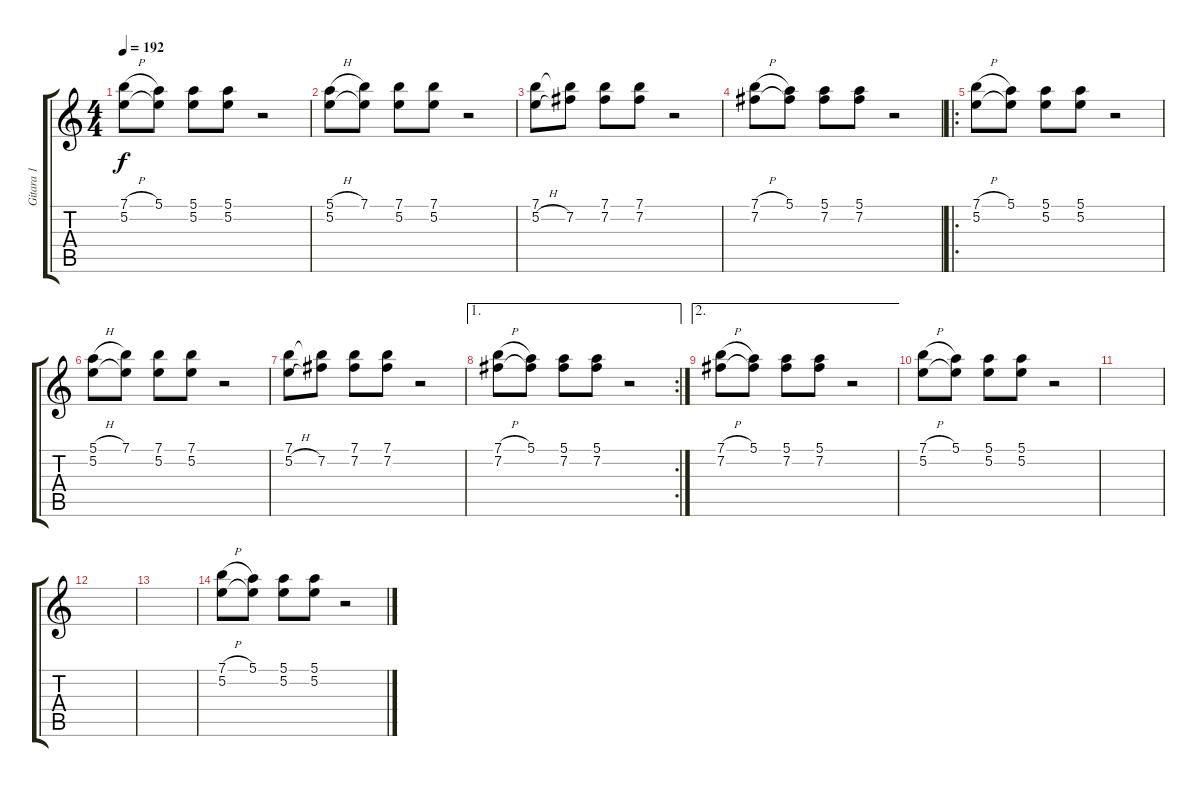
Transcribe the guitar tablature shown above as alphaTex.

\track ("Gitara 1" "Gitara 1") {instrument distortionguitar}
\staff {score tabs}
\tuning (E4 B3 G3 D3 A2 E2) {hide}
\ts (4 4)
\tempo 192
\clef g2
\ks c
(7.1{h} 5.2).8{dy f instrument distortionguitar} (5.1 5.2{t}).8 (5.1 5.2).8 (5.1 5.2).8 r.2 |
(5.1{h} 5.2).8 (7.1 5.2{t}).8 (7.1 5.2).8 (7.1 5.2).8 r.2 |
(7.1 5.2{h}).8 (7.1{t} 7.2).8 (7.1 7.2).8 (7.1 7.2).8 r.2 |
(7.1{h} 7.2).8 (5.1 7.2{t}).8 (5.1 7.2).8 (5.1 7.2).8 r.2 |
\ro
(7.1{h} 5.2).8 (5.1 5.2{t}).8 (5.1 5.2).8 (5.1 5.2).8 r.2 |
(5.1{h} 5.2).8 (7.1 5.2{t}).8 (7.1 5.2).8 (7.1 5.2).8 r.2 |
(7.1 5.2{h}).8 (7.1{t} 7.2).8 (7.1 7.2).8 (7.1 7.2).8 r.2 |
\ae 1
\rc 2
(7.1{h} 7.2).8 (5.1 7.2{t}).8 (5.1 7.2).8 (5.1 7.2).8 r.2 |
\ae 2
(7.1{h} 7.2).8 (5.1 7.2{t}).8 (5.1 7.2).8 (5.1 7.2).8 r.2 |
(7.1{h} 5.2).8 (5.1 5.2{t}).8 (5.1 5.2).8 (5.1 5.2).8 r.2 |
|
|
|
(7.1{h} 5.2).8 (5.1 5.2{t}).8 (5.1 5.2).8 (5.1 5.2).8 r.2
